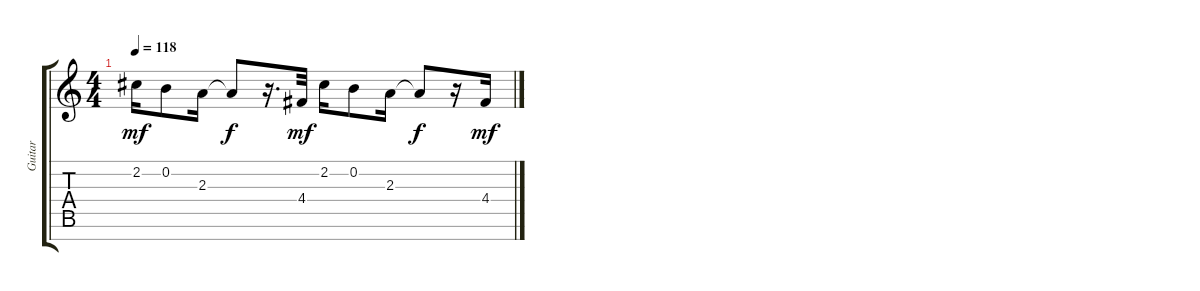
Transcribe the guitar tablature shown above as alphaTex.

\track ("Guitar" "Guitar") {instrument electricguitarclean}
\staff {score tabs}
\tuning (E4 B3 G3 D3 A2 E2 B1) {hide}
\ts (4 4)
\tempo 118
\clef g2
\ks c
2.2.16{dy mf} 0.2.8 2.3.16 2.3{t}.8{dy f} r.16{d} 4.4.32{dy mf} 2.2.16 0.2.8 2.3.16 2.3{t}.8{dy f} r.16 4.4.16{dy mf}
